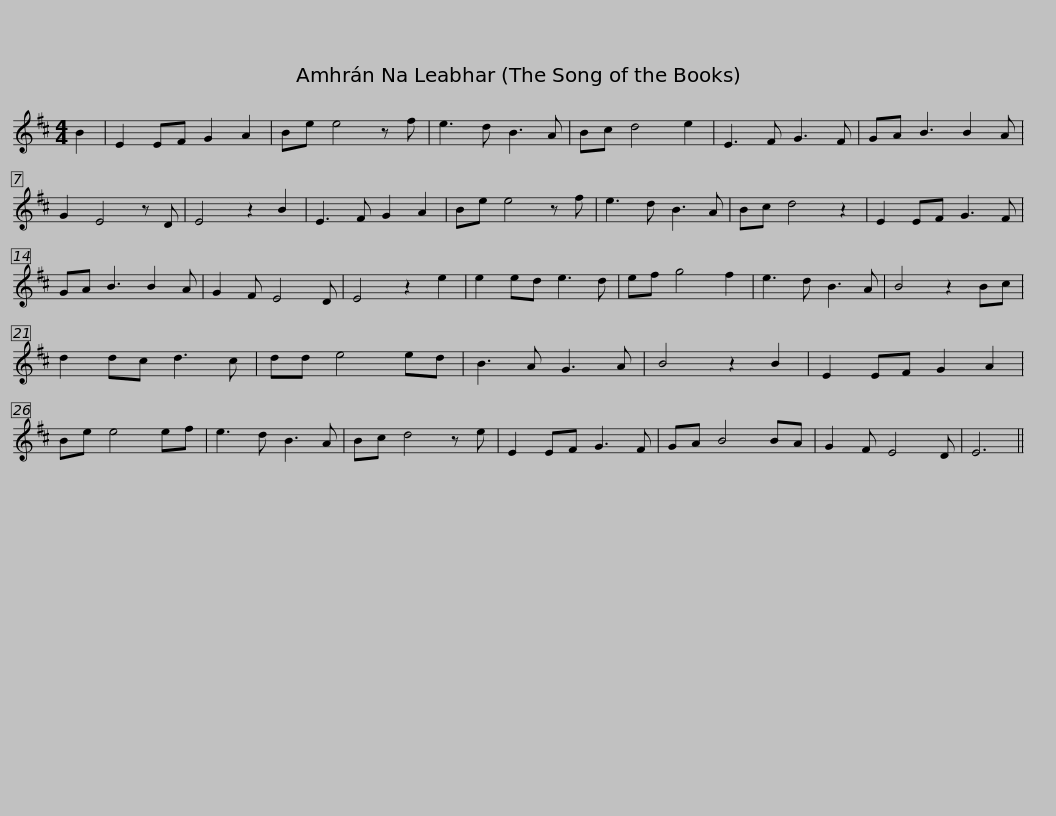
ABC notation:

X:1
L:1/8
M:4/4
I:linebreak $
K:D
V:1 treble
V:1
 B2 | E2 EF G2 A2 | Be e4 z f | e3 d B3 A | Bc d4 e2 | %5
 E3 F G3 F | GA B3 B2 A | G2 E4 z D | E4 z2 B2 |$ E3 F G2 A2 | %10
 Be e4 z f | e3 d B3 A | Bc d4 z2 | E2 EF G3 F | GA B3 B2 A | %15
 G2 F E4 D | E4 z2 e2 |$ e2 ed e3 d | ef g4 f2 | e3 d B3 A | %20
 B4 z2 Bc | d2 dc d3 c | dd e4 ed | B3 A G3 A | B4 z2 B2 |$ %25
 E2 EF G2 A2 | Be e4 ef | e3 d B3 A | Bc d4 z e | E2 EF G3 F | %30
 GA B4 BA | G2 F E4 D | E6 || %33
